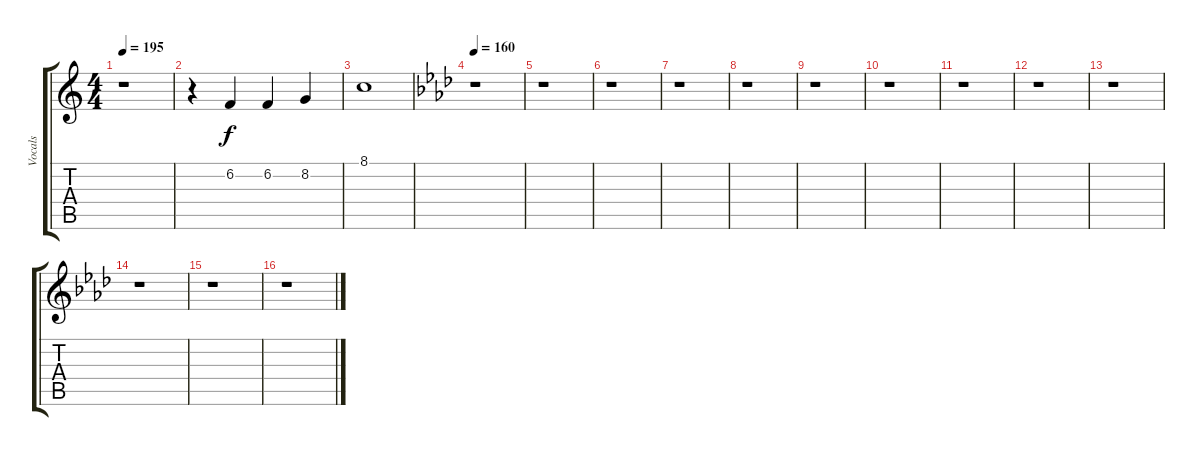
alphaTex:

\track ("Vocals" "Vocals") {instrument lead2sawtooth}
\staff {score tabs}
\tuning (E4 B3 G3 D3 A2 E2) {hide}
\ts (4 4)
\tempo 195
\clef g2
\ks c
r.1{dy f} |
r.4 6.2.4 6.2.4 8.2.4 |
8.1.1 |
\section ("" "")
\tempo 160
\ks fminor
r.1 |
r.1 |
r.1 |
r.1 |
r.1 |
r.1 |
r.1 |
r.1 |
r.1 |
r.1 |
r.1 |
r.1 |
r.1
